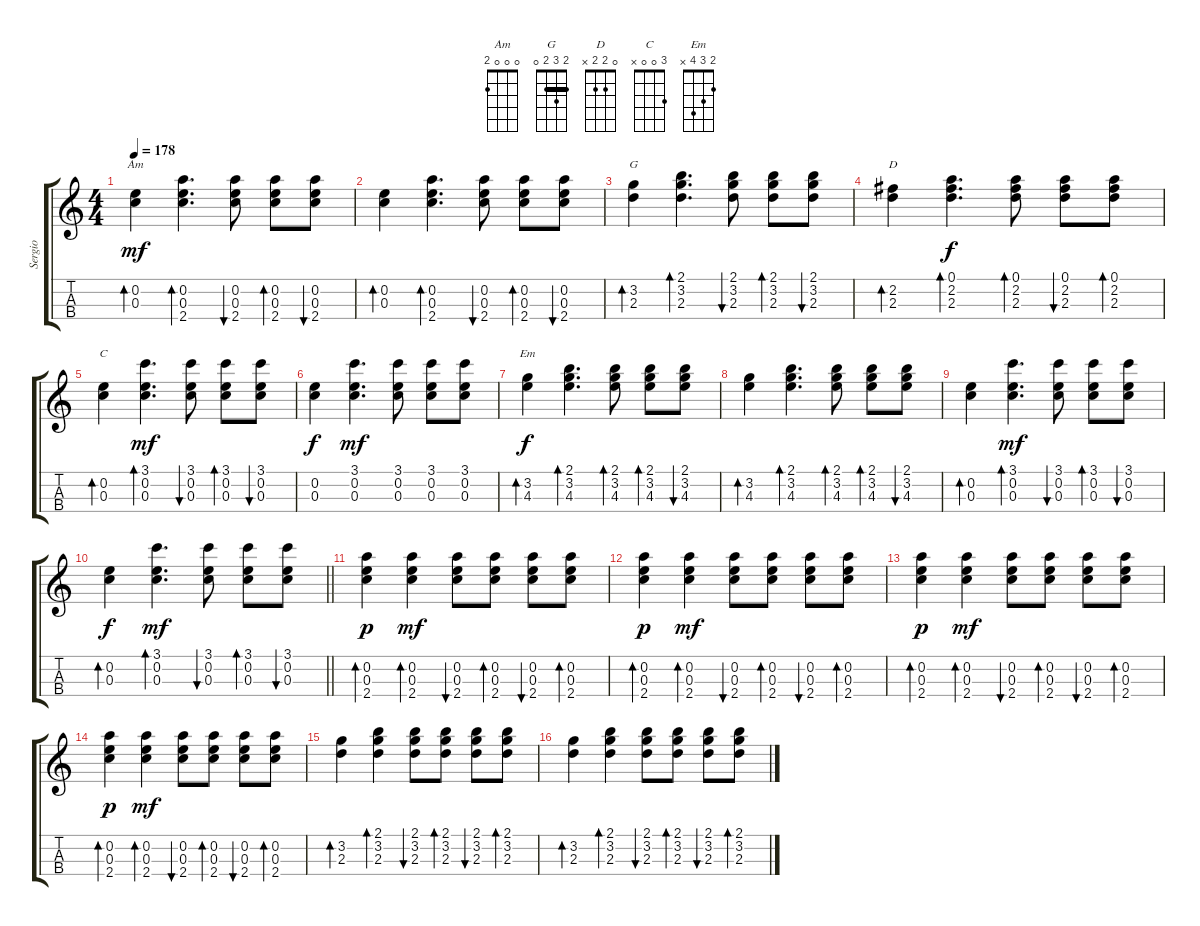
\track ("Sergio" "Sergio") {instrument acousticguitarnylon}
\staff {score tabs}
\tuning (A4 E4 C4 G4) {hide}
\chord ("Am" 0 0 0 2)
\chord ("G" 2 3 2 0) {barre 2}
\chord ("D" 0 2 2 x)
\chord ("C" 3 0 0 x)
\chord ("Em" 2 3 4 x)
\ts (4 4)
\tempo 178
\clef g2
\ks c
(0.2 0.3).4{bd 30 ch "Am" dy mf} (0.2 0.3 2.4).4{d bd 30} (0.2 0.3 2.4).8{bu 60} (0.2 0.3 2.4).8{bd 60} (0.2 0.3 2.4).8{bu 60} |
(0.2 0.3).4{bd 30} (0.2 0.3 2.4).4{d bd 30} (0.2 0.3 2.4).8{bu 60} (0.2 0.3 2.4).8{bd 60} (0.2 0.3 2.4).8{bu 60} |
(3.2 2.3).4{bd 30 ch "G"} (2.1 3.2 2.3).4{d bd 60} (2.1 3.2 2.3).8{bu 60} (2.1 3.2 2.3).8{bd 60} (2.1 3.2 2.3).8{bu 60} |
(2.2 2.3).4{bd 30 ch "D"} (0.1 2.2 2.3).4{d bd 60 dy f} (0.1 2.2 2.3).8{bd 60} (0.1 2.2 2.3).8{bu 60} (0.1 2.2 2.3).8{bd 60} |
(0.2 0.3).4{bd 30 ch "C"} (3.1 0.2 0.3).4{d bd 60 dy mf} (3.1 0.2 0.3).8{bu 60} (3.1 0.2 0.3).8{bd 60} (3.1 0.2 0.3).8{bu 60} |
(0.2 0.3).4{dy f} (3.1 0.2 0.3).4{d dy mf} (3.1 0.2 0.3).8 (3.1 0.2 0.3).8 (3.1 0.2 0.3).8 |
(3.2 4.3).4{bd 30 ch "Em" dy f} (2.1 3.2 4.3).4{d bd 60} (2.1 3.2 4.3).8{bd 60} (2.1 3.2 4.3).8{bd 60} (2.1 3.2 4.3).8{bu 60} |
(3.2 4.3).4{bd 30} (2.1 3.2 4.3).4{d bd 60} (2.1 3.2 4.3).8{bd 60} (2.1 3.2 4.3).8{bd 60} (2.1 3.2 4.3).8{bu 60} |
(0.2 0.3).4{bd 30} (3.1 0.2 0.3).4{d bd 60 dy mf} (3.1 0.2 0.3).8{bu 60} (3.1 0.2 0.3).8{bd 60} (3.1 0.2 0.3).8{bu 60} |
\barLineRight lightlight
(0.2 0.3).4{bd 30 dy f} (3.1 0.2 0.3).4{d bd 60 dy mf} (3.1 0.2 0.3).8{bu 60} (3.1 0.2 0.3).8{bd 60} (3.1 0.2 0.3).8{bu 60} |
(0.2 0.3 2.4).4{bd 30 dy p} (0.2 0.3 2.4).4{bd 30 dy mf} (0.2 0.3 2.4).8{bu 60} (0.2 0.3 2.4).8{bd 60} (0.2 0.3 2.4).8{bu 60} (0.2 0.3 2.4).8{bd 30} |
(0.2 0.3 2.4).4{bd 30 dy p} (0.2 0.3 2.4).4{bd 30 dy mf} (0.2 0.3 2.4).8{bu 60} (0.2 0.3 2.4).8{bd 60} (0.2 0.3 2.4).8{bu 60} (0.2 0.3 2.4).8{bd 30} |
(0.2 0.3 2.4).4{bd 30 dy p} (0.2 0.3 2.4).4{bd 30 dy mf} (0.2 0.3 2.4).8{bu 60} (0.2 0.3 2.4).8{bd 60} (0.2 0.3 2.4).8{bu 60} (0.2 0.3 2.4).8{bd 30} |
(0.2 0.3 2.4).4{bd 30 dy p} (0.2 0.3 2.4).4{bd 30 dy mf} (0.2 0.3 2.4).8{bu 60} (0.2 0.3 2.4).8{bd 60} (0.2 0.3 2.4).8{bu 60} (0.2 0.3 2.4).8{bd 30} |
(3.2 2.3).4{bd 30} (2.1 3.2 2.3).4{bd 60} (2.1 3.2 2.3).8{bu 60} (2.1 3.2 2.3).8{bd 60} (2.1 3.2 2.3).8{bu 60} (2.1 3.2 2.3).8{bd 60} |
(3.2 2.3).4{bd 30} (2.1 3.2 2.3).4{bd 60} (2.1 3.2 2.3).8{bu 60} (2.1 3.2 2.3).8{bd 60} (2.1 3.2 2.3).8{bu 60} (2.1 3.2 2.3).8{bd 60}
